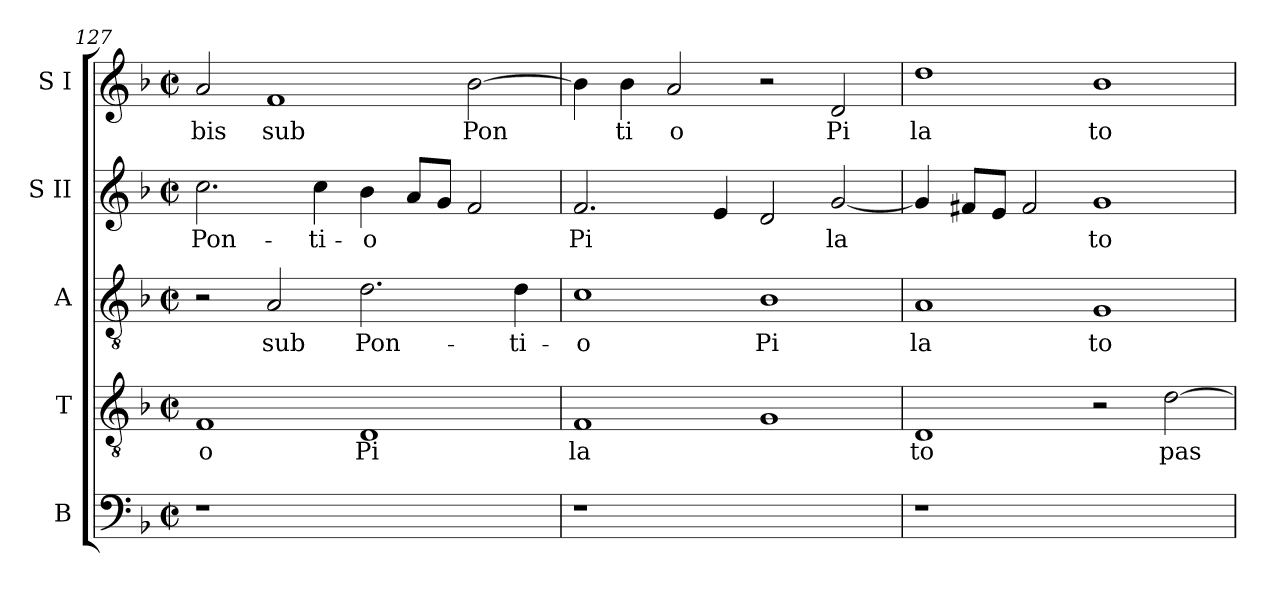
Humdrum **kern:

**kern	**kern	**text	**kern	**text	**kern	**text	**kern	**text
*part5	*part4	*part4	*part3	*part3	*part2	*part2	*part1	*part1
*staff5	*staff4	*staff4	*staff3	*staff3	*staff2	*staff2	*staff1	*staff1
*I"B	*I"T	*	*I"A	*	*I"S II	*	*I"S I	*
*I'B	*I'T	*	*I'A	*	*I'S II	*	*I'S I	*
*clefF4	*clefGv2	*	*clefGv2	*	*clefG2	*	*clefG2	*
*k[b-]	*k[b-]	*	*k[b-]	*	*k[b-]	*	*k[b-]	*
*F:	*F:	*	*F:	*	*F:	*	*F:	*
*M2/2	*M2/2	*	*M2/2	*	*M2/2	*	*M2/2	*
*met(c|)	*met(c|)	*	*met(c|)	*	*met(c|)	*	*met(c|)	*
=127	=127	=127	=127	=127	=127	=127	=127	=127
!	!	!LO:LY:b:cj	!	!	!	!LO:LY:b:cj	!	!LO:LY:b:cj
1r	1F	o	2r	.	2.cc\	Pon-	2a/	bis
!	!	!	!	!LO:LY:b:cj	!	!	!	!LO:LY:b:cj
.	.	.	2A/	sub	.	.	1f	sub
!	!	!	!	!	!	!LO:LY:b:cj	!	!
.	.	.	.	.	4cc\	-ti-	.	.
!	!	!LO:LY:b:cj	!	!LO:LY:b:cj	!	!LO:LY:b:cj	!	!
1ryy	1D	Pi	2.d\	Pon-	4b-\	-o	.	.
!	!	!	!	!	!	!LO:LY:b:cj	!	!
.	.	.	.	.	8a/L	.	.	.
!	!	!	!	!	!	!LO:LY:b:cj	!	!
.	.	.	.	.	8g/J	.	.	.
!	!	!	!	!	!	!LO:LY:b:cj	!	!LO:LY:b:cj
.	.	.	.	.	2f/	.	[>2b-\	Pon
!	!	!	!	!LO:LY:b:cj	!	!	!	!
.	.	.	4d\	-ti-	.	.	.	.
!!LO:PB:g=z
=128	=128	=128	=128	=128	=128	=128	=128	=128
!	!	!LO:LY:b:cj	!	!LO:LY:b:cj	!	!LO:LY:b:cj	!	!LO:LY:b:cj
1r	1F	la	1c	-o	2.f/	Pi-	4b-\]	.
!	!	!	!	!	!	!	!	!LO:LY:b:cj
.	.	.	.	.	.	.	4b-\	ti
!	!	!	!	!	!	!	!	!LO:LY:b:cj
.	.	.	.	.	.	.	2a/	o
!	!	!	!	!	!	!LO:LY:b:cj	!	!
.	.	.	.	.	4e/	--	.	.
!	!	!LO:LY:b:cj	!	!LO:LY:b:cj	!	!LO:LY:b:cj	!	!
1ryy	1G	.	1B-	Pi	2d/	--	2r	.
!	!	!	!	!	!	!LO:LY:b:cj	!	!LO:LY:b:cj
.	.	.	.	.	[<2g/	-la-	2d/	Pi
=129	=129	=129	=129	=129	=129	=129	=129	=129
!	!	!LO:LY:b:cj	!	!LO:LY:b:cj	!	!LO:LY:b:cj	!	!LO:LY:b:cj
1r	1D	to	1A	la	4g/]	--	1dd	la
!	!	!	!	!	!	!LO:LY:b:cj	!	!
.	.	.	.	.	8f#/L	--	.	.
!	!	!	!	!	!	!LO:LY:b:cj	!	!
.	.	.	.	.	8e/J	--	.	.
!	!	!	!	!	!	!LO:LY:b:cj	!	!
.	.	.	.	.	2f#/	--	.	.
!	!	!	!	!LO:LY:b:cj	!	!LO:LY:b:cj	!	!LO:LY:b:cj
1ryy	2r	.	1G	to	1g	-to	1b-	to
!	!	!LO:LY:b:cj	!	!	!	!	!	!
.	[>2d\	pas	.	.	.	.	.	.
=	=	=	=	=	=	=	=	=
*-	*-	*-	*-	*-	*-	*-	*-	*-
